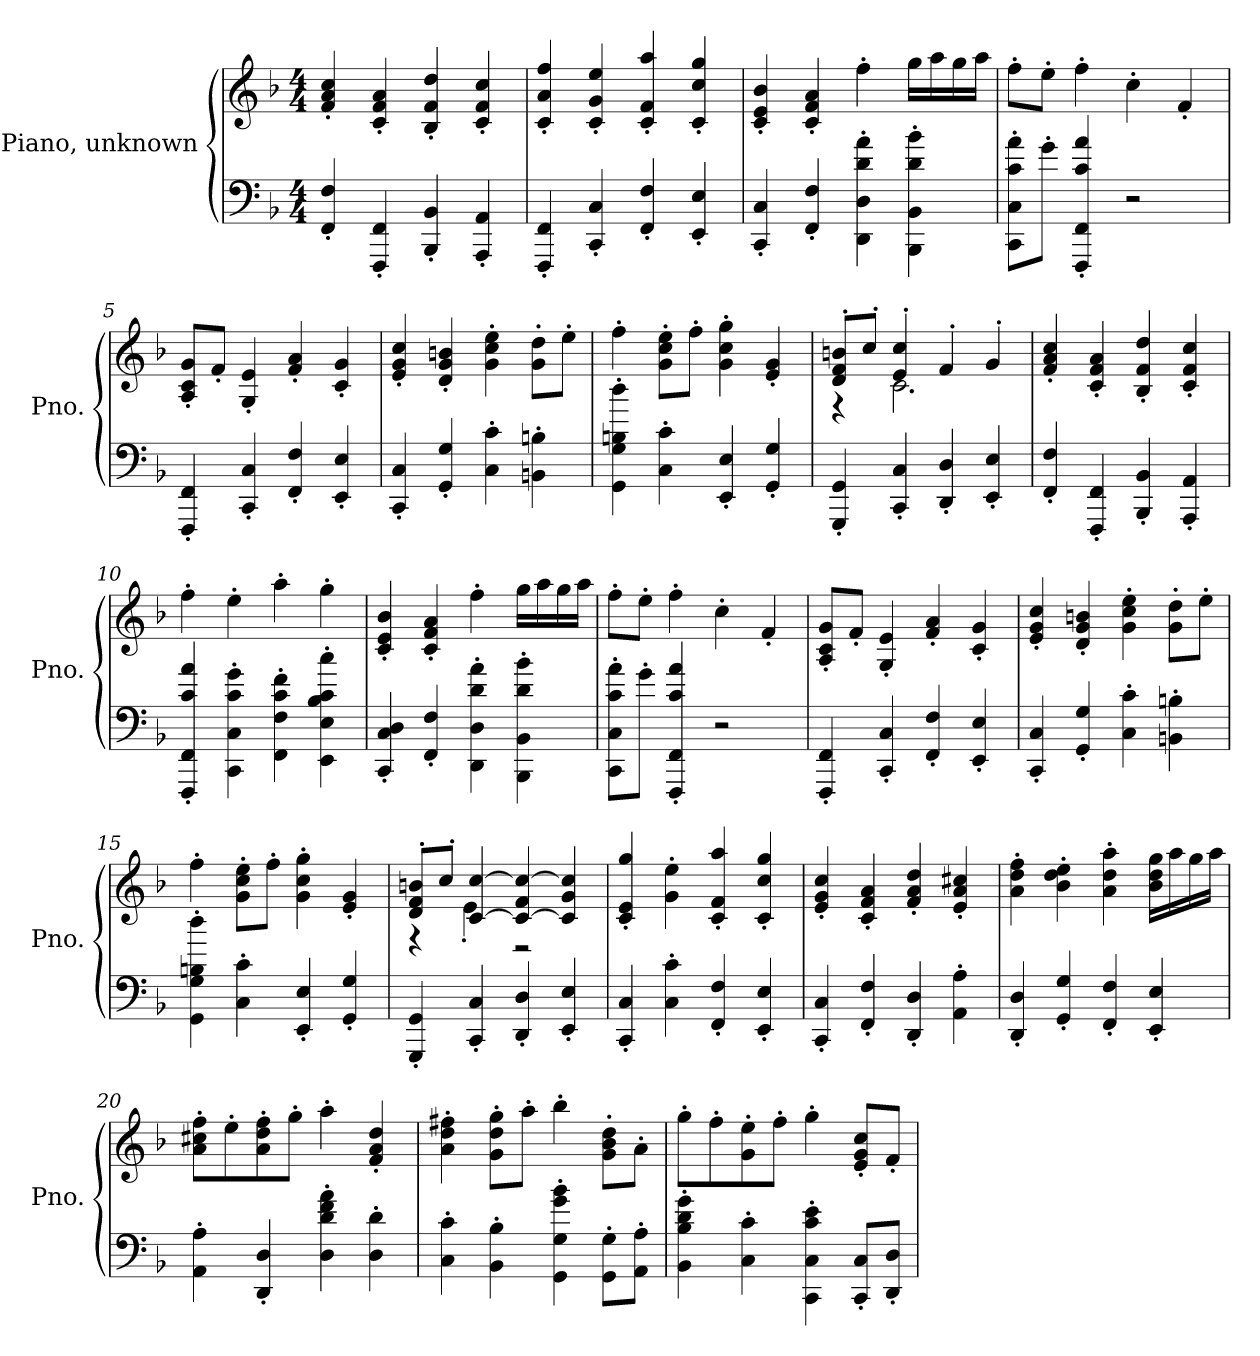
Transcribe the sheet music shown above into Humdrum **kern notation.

**kern	**kern
*part1	*part1
*staff2	*staff1
*I"Piano, unknown	*
*I'Pno.	*
*clefF4	*clefG2
*k[b-]	*k[b-]
*M4/4	*M4/4
*MM120	*MM120
=1	=1
4FF/' 4F/'	4f/' 4a/' 4cc/'
4FFF/' 4FF/'	4c/' 4f/' 4a/'
4BBB-/' 4BB-/'	4B-/' 4f/' 4dd/'
4AAA/' 4AA/'	4c/' 4f/' 4cc/'
=2	=2
4FFF/' 4FF/'	4c/' 4a/' 4ff/'
4CC/' 4C/'	4c/' 4g/' 4ee/'
4FF/' 4F/'	4c/' 4f/' 4aa/'
4EE/' 4E/'	4c/' 4cc/' 4gg/'
=3	=3
4CC/' 4C/'	4c/' 4e/' 4b-/'
4FF/' 4F/'	4c/' 4f/' 4a/'
4DD\' 4D\' 4d\' 4a\'	4ff'\
4BBB-\' 4BB-\' 4d\' 4b-\'	16gg\LL
.	16aa\
.	16gg\
.	16aa\JJ
=4	=4
8CC\' 8C\' 8c\' 8a\'L	8ff'\L
8g'\J	8ee'\J
4FFF/' 4FF/' 4c/' 4a/'	4ff'\
2r	4cc'\
.	4f'/
=5	=5
4FFF/' 4FF/'	8A/' 8c/' 8g/'L
.	8f'/J
4CC/' 4C/'	4G/' 4e/'
4FF/' 4F/'	4f/' 4a/'
4EE/' 4E/'	4c/' 4g/'
=6	=6
4CC/' 4C/'	4e/' 4g/' 4cc/'
4GG/' 4G/'	4d/' 4g/' 4bn/'
4C\' 4c\'	4g\' 4cc\' 4ee\'
4BBn\' 4Bn\'	8g\' 8dd\'L
.	8ee'\J
!!LO:LB:g=z
=7	=7
4GG\' 4G\' 4Bn\' 4dd\'	4ff'\
4C\' 4c\'	8g\' 8cc\' 8ee\'L
.	8ff'\J
4EE/' 4E/'	4g\' 4cc\' 4gg\'
4GG/' 4G/'	4e/' 4g/'
=8	=8
*	*^
4GGG/' 4GG/'	8d/' 8f/' 8bn/'L	4r
.	8cc'/J	.
4CC/' 4C/'	4e/' 4cc/'	2.c\
4DD/' 4D/'	4f'/	.
4EE/' 4E/'	4g'/	.
*	*v	*v
=9	=9
4FF/' 4F/'	4f/' 4a/' 4cc/'
4FFF/' 4FF/'	4c/' 4f/' 4a/'
4BBB-/' 4BB-/'	4B-/' 4f/' 4dd/'
4AAA/' 4AA/'	4c/' 4f/' 4cc/'
=10	=10
4FFF/' 4FF/' 4c/' 4a/'	4ff'\
4CC\' 4C\' 4c\' 4g\'	4ee'\
4FF\' 4F\' 4c\' 4f\'	4aa'\
4EE\' 4E\' 4B-\' 4c\' 4cc\'	4gg'\
=11	=11
4CC/' 4C/' 4D/'	4c/' 4e/' 4b-/'
4FF/' 4F/'	4c/' 4f/' 4a/'
4DD\' 4D\' 4d\' 4a\'	4ff'\
4BBB-\' 4BB-\' 4d\' 4b-\'	16gg\LL
.	16aa\
.	16gg\
.	16aa\JJ
=12	=12
8CC\' 8C\' 8c\' 8a\'L	8ff'\L
8g'\J	8ee'\J
4FFF/' 4FF/' 4c/' 4a/'	4ff'\
2r	4cc'\
.	4f'/
!!LO:LB:g=z
=13	=13
4FFF/' 4FF/'	8A/' 8c/' 8g/'L
.	8f'/J
4CC/' 4C/'	4G/' 4e/'
4FF/' 4F/'	4f/' 4a/'
4EE/' 4E/'	4c/' 4g/'
=14	=14
4CC/' 4C/'	4e/' 4g/' 4cc/'
4GG/' 4G/'	4d/' 4g/' 4bn/'
4C\' 4c\'	4g\' 4cc\' 4ee\'
4BBn\' 4Bn\'	8g\' 8dd\'L
.	8ee'\J
=15	=15
4GG\' 4G\' 4Bn\' 4dd\'	4ff'\
4C\' 4c\'	8g\' 8cc\' 8ee\'L
.	8ff'\J
4EE/' 4E/'	4g\' 4cc\' 4gg\'
4GG/' 4G/'	4e/' 4g/'
=16	=16
*	*^
4GGG/' 4GG/'	8d/' 8f/' 8bn/'L	4r
.	8cc'/J	.
4CC/' 4C/'	[4c/ [4cc/	4e'\
4DD/' 4D/'	4c/_ 4f/ 4cc/_	2r
4EE/' 4E/'	4c/] 4g/ 4cc/]	.
*	*v	*v
=17	=17
4CC/' 4C/'	4c/' 4e/' 4gg/'
4C\' 4c\'	4g\' 4ee\'
4FF/' 4F/'	4c/' 4f/' 4aa/'
4EE/' 4E/'	4c/' 4cc/' 4gg/'
=18	=18
4CC/' 4C/'	4e/' 4g/' 4cc/'
4FF/' 4F/'	4c/' 4f/' 4a/'
4DD/' 4D/'	4f/' 4a/' 4dd/'
4AA\' 4A\'	4e/' 4a/' 4cc#X/'
!!LO:LB:g=z
=19	=19
4DD/' 4D/'	4a\' 4dd\' 4ff\'
4GG/' 4G/'	4b-\' 4dd\' 4ee\'
4FF/' 4F/'	4a\' 4dd\' 4aa\'
4EE/' 4E/'	16b-\ 16dd\ 16gg\LL
.	16aa\
.	16gg\
.	16aa\JJ
=20	=20
4AA\' 4A\'	8a\' 8cc#X\' 8ff\'L
.	8ee'\
4DD/' 4D/'	8a\' 8dd\' 8ff\'
.	8gg'\J
4D\' 4d\' 4f\' 4a\'	4aa'\
4D\' 4d\'	4f/' 4a/' 4dd/'
=21	=21
4C\' 4c\'	4a\' 4dd\' 4ff#X\'
4BB-\' 4B-\'	8g\' 8dd\' 8gg\'L
.	8aa'\J
4GG\' 4G\' 4g\' 4b-\'	4bb-'\
8GG\' 8G\'L	8g\' 8b-\' 8dd\'L
8AA\' 8A\'J	8a'\J
=22	=22
4BB-\' 4B-\' 4d\' 4g\'	8gg'\L
.	8ff'\
4C\' 4c\'	8g\' 8ee\'
.	8ff'\J
4CC\' 4C\' 4c\' 4e\'	4gg'\
8CC/' 8C/'L	8e/' 8g/' 8cc/'L
8DD/' 8D/'J	8f'/J
=	=
*-	*-
